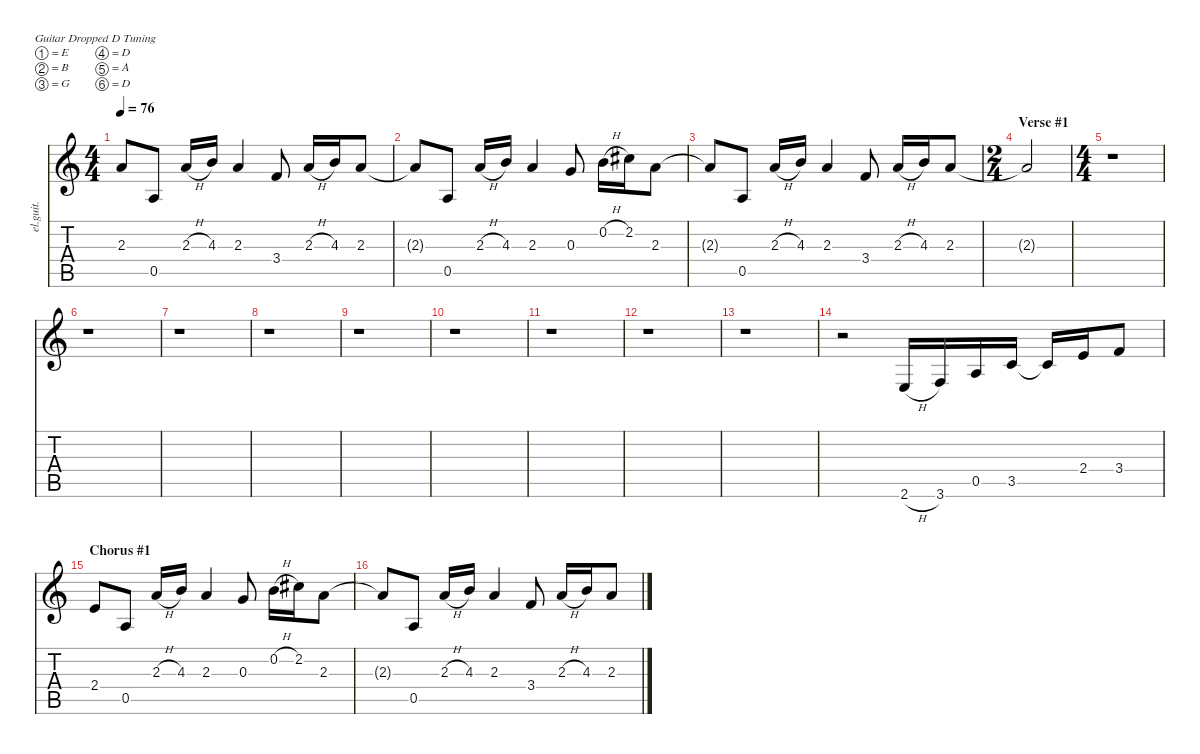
\defaultSystemsLayout 4
\hideDynamics
\bracketExtendMode nobrackets
\track ("Fill Guitar #1" "el.guit.") {instrument electricguitarclean}
\staff {score tabs}
\tuning (E4 B3 G3 D3 A2 D2)
\ts (4 4)
\tempo 76
\clef g2
\ks c
2.3{t}.8{dy f} 0.5.8 2.3{h}.16 4.3.16 2.3.4 3.4.8 2.3{h}.16 4.3.16 2.3.8 |
2.3{t}.8 0.5.8 2.3{h}.16 4.3.16 2.3.4 0.3.8 0.2{h}.16 2.2{acc #}.16 2.3.8 |
2.3{t}.8 0.5.8 2.3{h}.16 4.3.16 2.3.4 3.4.8 2.3{h}.16 4.3.16 2.3.8 |
\ts (2 4)
\section ("" "Verse #1")
2.3{t}.2 |
\ts (4 4)
r.1 |
r.1 |
r.1 |
r.1 |
r.1 |
r.1 |
r.1 |
r.1 |
r.1 |
r.2 2.6{h}.16 3.6.16 0.5.16 3.5.16 3.5{t}.16 2.4.16 3.4.8 |
\section ("" "Chorus #1")
2.4.8 0.5.8 2.3{h}.16 4.3.16 2.3.4 0.3.8 0.2{h}.16 2.2{acc #}.16 2.3.8 |
2.3{t}.8 0.5.8 2.3{h}.16 4.3.16 2.3.4 3.4.8 2.3{h}.16 4.3.16 2.3.8
